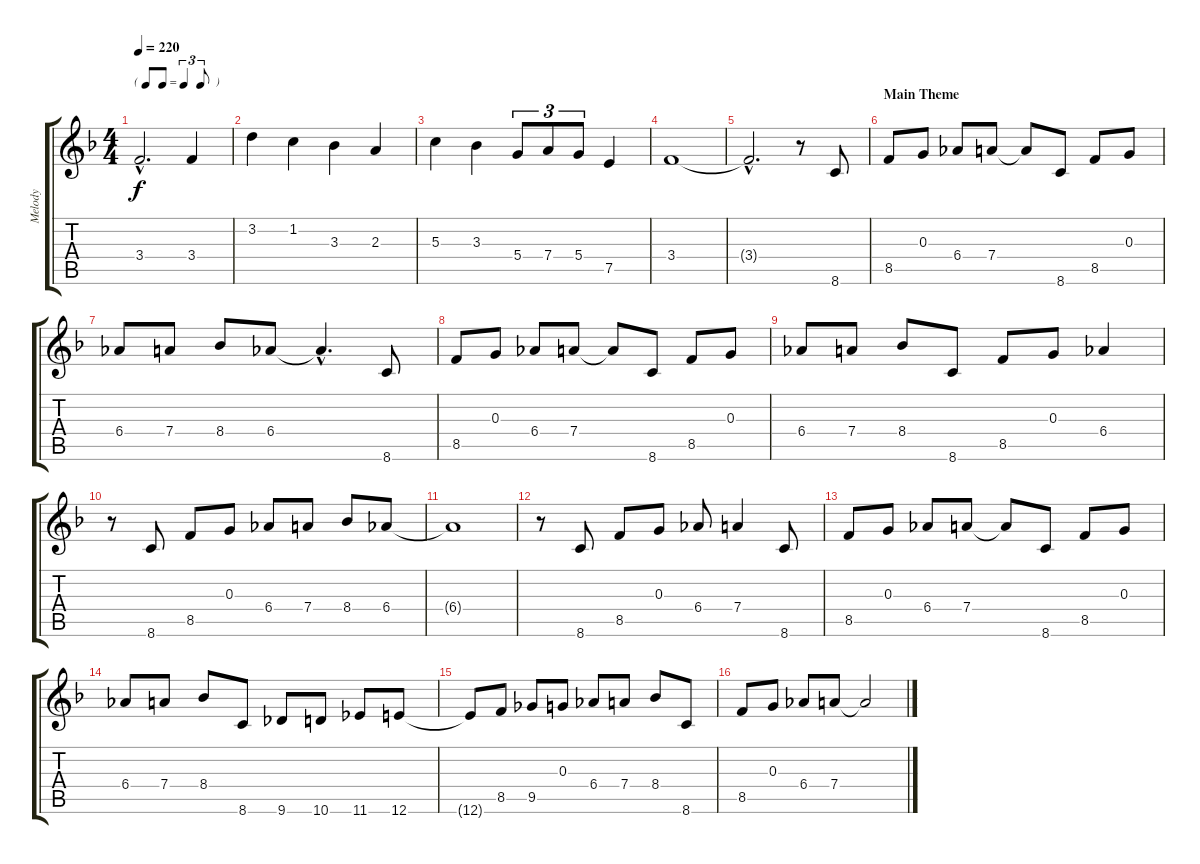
\track ("Melody" "Melody") {instrument electricguitarjazz}
\staff {score tabs}
\tuning (E4 B3 G3 D3 A2 E2) {hide}
\ts (4 4)
\tf triplet8th
\tempo 220
\clef g2
\ks f
3.4{hac t}.2{d dy f} 3.4.4 |
3.2.4 1.2.4 3.3.4 2.3.4 |
5.3.4 3.3.4 5.4.8{tu (3 2)} 7.4.8{tu (3 2)} 5.4.8{tu (3 2)} 7.5.4 |
3.4.1 |
3.4{hac t}.2{d} r.8 8.6.8 |
\section ("" "Main Theme")
8.5.8 0.3.8 6.4.8 7.4.8 7.4{t}.8 8.6.8 8.5.8 0.3.8 |
6.4.8 7.4.8 8.4.8 6.4.8 6.4{hac t}.4{d} 8.6.8 |
8.5.8 0.3.8 6.4.8 7.4.8 7.4{t}.8 8.6.8 8.5.8 0.3.8 |
6.4.8 7.4.8 8.4.8 8.6.8 8.5.8 0.3.8 6.4.4 |
r.8 8.6.8 8.5.8 0.3.8 6.4.8 7.4.8 8.4.8 6.4.8 |
6.4{t}.1 |
r.8 8.6.8 8.5.8 0.3.8 6.4.8 7.4.4 8.6.8 |
8.5.8 0.3.8 6.4.8 7.4.8 7.4{t}.8 8.6.8 8.5.8 0.3.8 |
6.4.8 7.4.8 8.4.8 8.6.8 9.6.8 10.6.8 11.6.8 12.6.8 |
12.6{t}.8 8.5.8 9.5.8 0.3.8 6.4.8 7.4.8 8.4.8 8.6.8 |
8.5.8 0.3.8 6.4.8 7.4.8 7.4{t}.2
